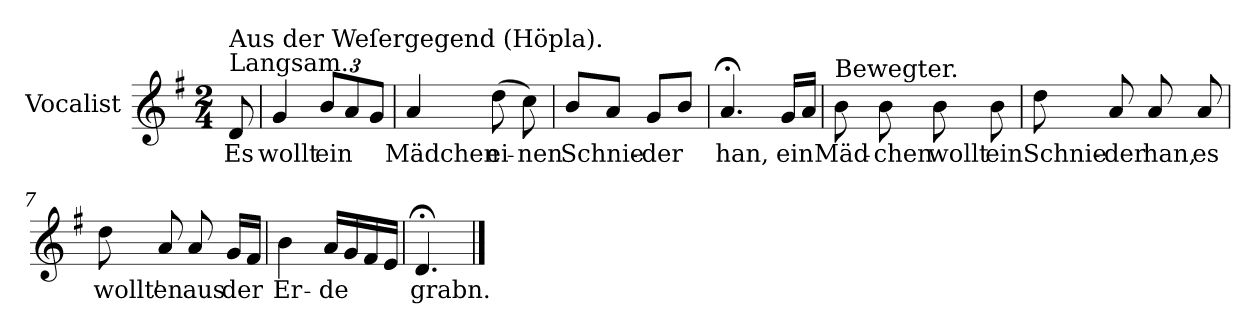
**kern	**text
*part1	*part1
*staff1	*staff1
*I"Vocalist	*
*k[f#]	*
*G:	*
*M2/4	*
=	=
!LO:TX:a:t=Langsam.	!
!LO:TX:a:t=Aus der Weſergegend (Höpla).	!
8d	Es
=1	=1
4g	wollt
12bL	ein
12a	.
12gJ	.
=2	=2
4a	Mädchen
(8dd	ei-
8cc)	-nen
=3	=3
8bL	Schnie-
8aJ	.
8gL	-der
8bJ	.
=4	=4
4.a;<	han,
16gLL	ein
16aJJ	.
=5	=5
!LO:TX:a:t=Bewegter.	!
8b	Mäd-
8b	-chen
8b	wollt
8b	ein
=6	=6
8dd	Schnie-
8a	-der
8a	han,
8a	es
=7	=7
8dd	wollt'
8a	en
8a	aus
16gLL	der
16f#JJ	.
=8	=8
4b	Er-
16aLL	-de
16g	.
16f#	.
16eJJ	.
=9	=9
4.d;<	grabn.
==	==
*-	*-
